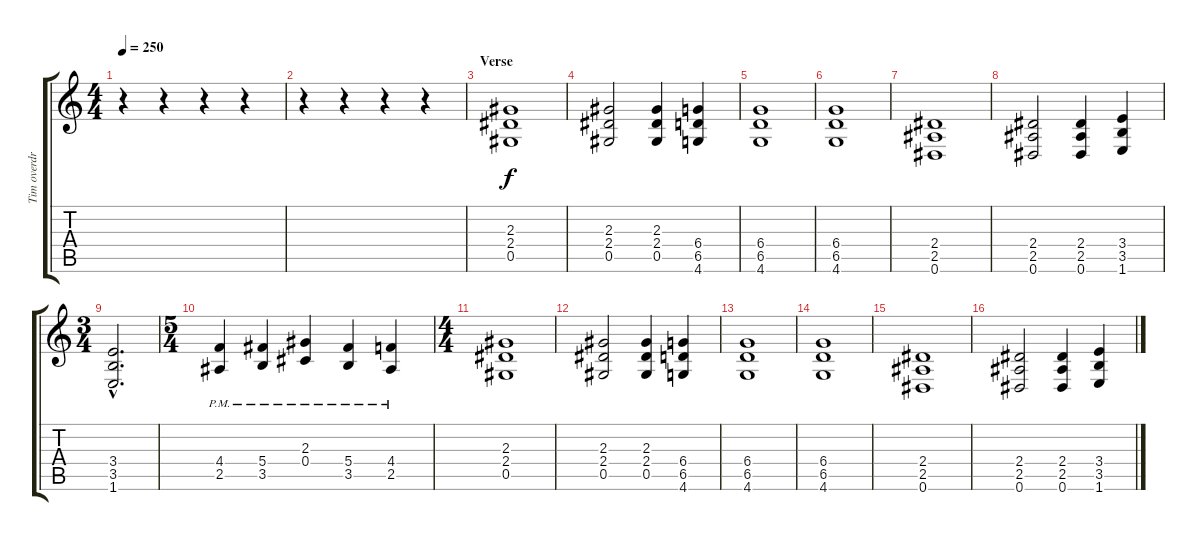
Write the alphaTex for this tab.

\track ("Tim overdrive" "Tim overdr") {instrument overdrivenguitar}
\staff {score tabs}
\tuning (Eb4 Bb3 Gb3 Db3 Ab2 Eb2) {hide}
\ts (4 4)
\tempo 250
\clef g2
\ks c
r.4{dy f} r.4 r.4 r.4 |
r.4 r.4 r.4 r.4 |
\section ("" "Verse")
(2.3 2.4 0.5).1 |
(2.3 2.4 0.5).2 (2.3 2.4 0.5).4 (6.4 6.5 4.6).4 |
(6.4 6.5 4.6).1 |
(6.4 6.5 4.6).1 |
(2.4 2.5 0.6).1 |
(2.4 2.5 0.6).2 (2.4 2.5 0.6).4 (3.4 3.5 1.6).4 |
\ts (3 4)
(3.4{hac} 3.5{hac} 1.6{hac}).2{d} |
\ts (5 4)
(4.4{pm} 2.5{pm}).4 (5.4{pm} 3.5{pm}).4 (2.3{pm} 0.4{pm}).4 (5.4{pm} 3.5{pm}).4 (4.4{pm} 2.5{pm}).4 |
\ts (4 4)
(2.3 2.4 0.5).1 |
(2.3 2.4 0.5).2 (2.3 2.4 0.5).4 (6.4 6.5 4.6).4 |
(6.4 6.5 4.6).1 |
(6.4 6.5 4.6).1 |
(2.4 2.5 0.6).1 |
(2.4 2.5 0.6).2 (2.4 2.5 0.6).4 (3.4 3.5 1.6).4
